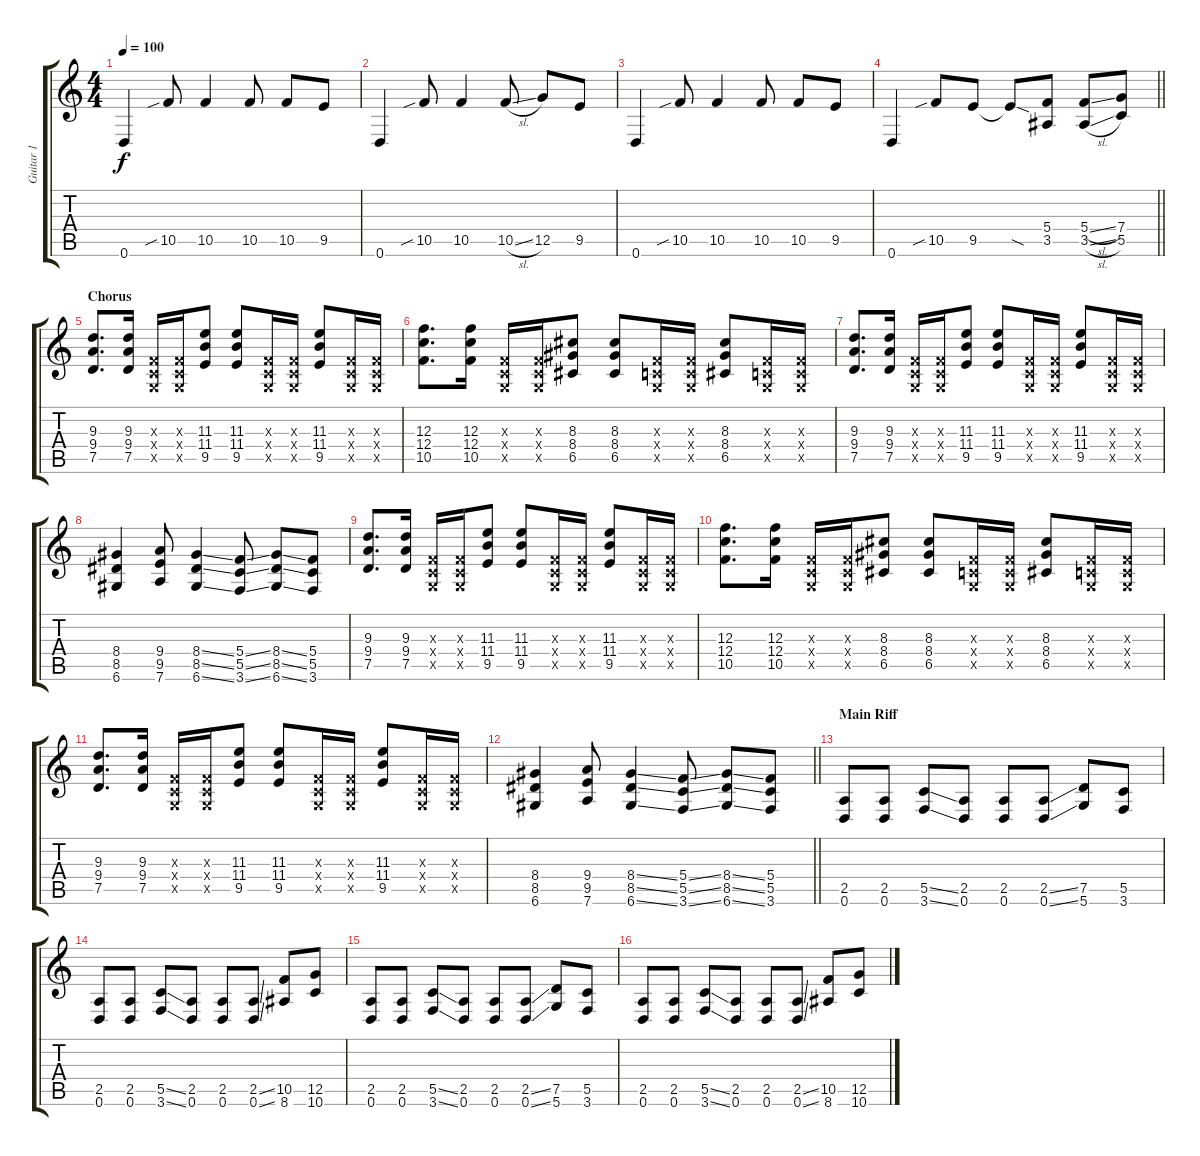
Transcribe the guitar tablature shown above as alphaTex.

\track ("Guitar 1" "Guitar 1") {instrument distortionguitar}
\staff {score tabs}
\tuning (D4 A3 F3 C3 G2 D2) {hide}
\ts (4 4)
\tempo 100
\clef g2
\ks c
0.6.4{dy f} 10.5{sib}.8 10.5.4 10.5.8 10.5.8 9.5.8 |
0.6.4 10.5{sib}.8 10.5.4 10.5{sl}.8 12.5.8 9.5.8 |
0.6.4 10.5{sib}.8 10.5.4 10.5.8 10.5.8 9.5.8 |
\barLineRight lightlight
0.6.4 10.5{sib}.8 9.5.8 9.5{sod t}.8 (5.4 3.5).8 (5.4{sl} 3.5{sl}).8 (7.4 5.5).8 |
\section ("" "Chorus")
(9.3 9.4 7.5).8{d} (9.3 9.4 7.5).16 (0.3{x} 0.4{x} 0.5{x}).16 (0.3{x} 0.4{x} 0.5{x}).16 (11.3 11.4 9.5).8 (11.3 11.4 9.5).8 (0.3{x} 0.4{x} 0.5{x}).16 (0.3{x} 0.4{x} 0.5{x}).16 (11.3 11.4 9.5).8 (0.3{x} 0.4{x} 0.5{x}).16 (0.3{x} 0.4{x} 0.5{x}).16 |
(12.3 12.4 10.5).8{d} (12.3 12.4 10.5).16 (0.3{x} 0.4{x} 0.5{x}).16 (0.3{x} 0.4{x} 0.5{x}).16 (8.3 8.4 6.5).8 (8.3 8.4 6.5).8 (0.3{x} 0.4{x} 0.5{x}).16 (0.3{x} 0.4{x} 0.5{x}).16 (8.3 8.4 6.5).8 (0.3{x} 0.4{x} 0.5{x}).16 (0.3{x} 0.4{x} 0.5{x}).16 |
(9.3 9.4 7.5).8{d} (9.3 9.4 7.5).16 (0.3{x} 0.4{x} 0.5{x}).16 (0.3{x} 0.4{x} 0.5{x}).16 (11.3 11.4 9.5).8 (11.3 11.4 9.5).8 (0.3{x} 0.4{x} 0.5{x}).16 (0.3{x} 0.4{x} 0.5{x}).16 (11.3 11.4 9.5).8 (0.3{x} 0.4{x} 0.5{x}).16 (0.3{x} 0.4{x} 0.5{x}).16 |
(8.4 8.5 6.6).4 (9.4 9.5 7.6).8 (8.4{ss} 8.5{ss} 6.6{ss}).4 (5.4{ss} 5.5{ss} 3.6{ss}).8 (8.4{ss} 8.5{ss} 6.6{ss}).8 (5.4 5.5 3.6).8 |
(9.3 9.4 7.5).8{d} (9.3 9.4 7.5).16 (0.3{x} 0.4{x} 0.5{x}).16 (0.3{x} 0.4{x} 0.5{x}).16 (11.3 11.4 9.5).8 (11.3 11.4 9.5).8 (0.3{x} 0.4{x} 0.5{x}).16 (0.3{x} 0.4{x} 0.5{x}).16 (11.3 11.4 9.5).8 (0.3{x} 0.4{x} 0.5{x}).16 (0.3{x} 0.4{x} 0.5{x}).16 |
(12.3 12.4 10.5).8{d} (12.3 12.4 10.5).16 (0.3{x} 0.4{x} 0.5{x}).16 (0.3{x} 0.4{x} 0.5{x}).16 (8.3 8.4 6.5).8 (8.3 8.4 6.5).8 (0.3{x} 0.4{x} 0.5{x}).16 (0.3{x} 0.4{x} 0.5{x}).16 (8.3 8.4 6.5).8 (0.3{x} 0.4{x} 0.5{x}).16 (0.3{x} 0.4{x} 0.5{x}).16 |
(9.3 9.4 7.5).8{d} (9.3 9.4 7.5).16 (0.3{x} 0.4{x} 0.5{x}).16 (0.3{x} 0.4{x} 0.5{x}).16 (11.3 11.4 9.5).8 (11.3 11.4 9.5).8 (0.3{x} 0.4{x} 0.5{x}).16 (0.3{x} 0.4{x} 0.5{x}).16 (11.3 11.4 9.5).8 (0.3{x} 0.4{x} 0.5{x}).16 (0.3{x} 0.4{x} 0.5{x}).16 |
\barLineRight lightlight
(8.4 8.5 6.6).4 (9.4 9.5 7.6).8 (8.4{ss} 8.5{ss} 6.6{ss}).4 (5.4{ss} 5.5{ss} 3.6{ss}).8 (8.4{ss} 8.5{ss} 6.6{ss}).8 (5.4 5.5 3.6).8 |
\section ("" "Main Riff")
(2.5 0.6).8 (2.5 0.6).8 (5.5{ss} 3.6{ss}).8 (2.5 0.6).8 (2.5 0.6).8 (2.5{ss} 0.6{ss}).8 (7.5 5.6).8 (5.5 3.6).8 |
(2.5 0.6).8 (2.5 0.6).8 (5.5{ss} 3.6{ss}).8 (2.5 0.6).8 (2.5 0.6).8 (2.5{ss} 0.6{ss}).8 (10.5 8.6).8 (12.5 10.6).8 |
(2.5 0.6).8 (2.5 0.6).8 (5.5{ss} 3.6{ss}).8 (2.5 0.6).8 (2.5 0.6).8 (2.5{ss} 0.6{ss}).8 (7.5 5.6).8 (5.5 3.6).8 |
(2.5 0.6).8 (2.5 0.6).8 (5.5{ss} 3.6{ss}).8 (2.5 0.6).8 (2.5 0.6).8 (2.5{ss} 0.6{ss}).8 (10.5 8.6).8 (12.5 10.6).8
